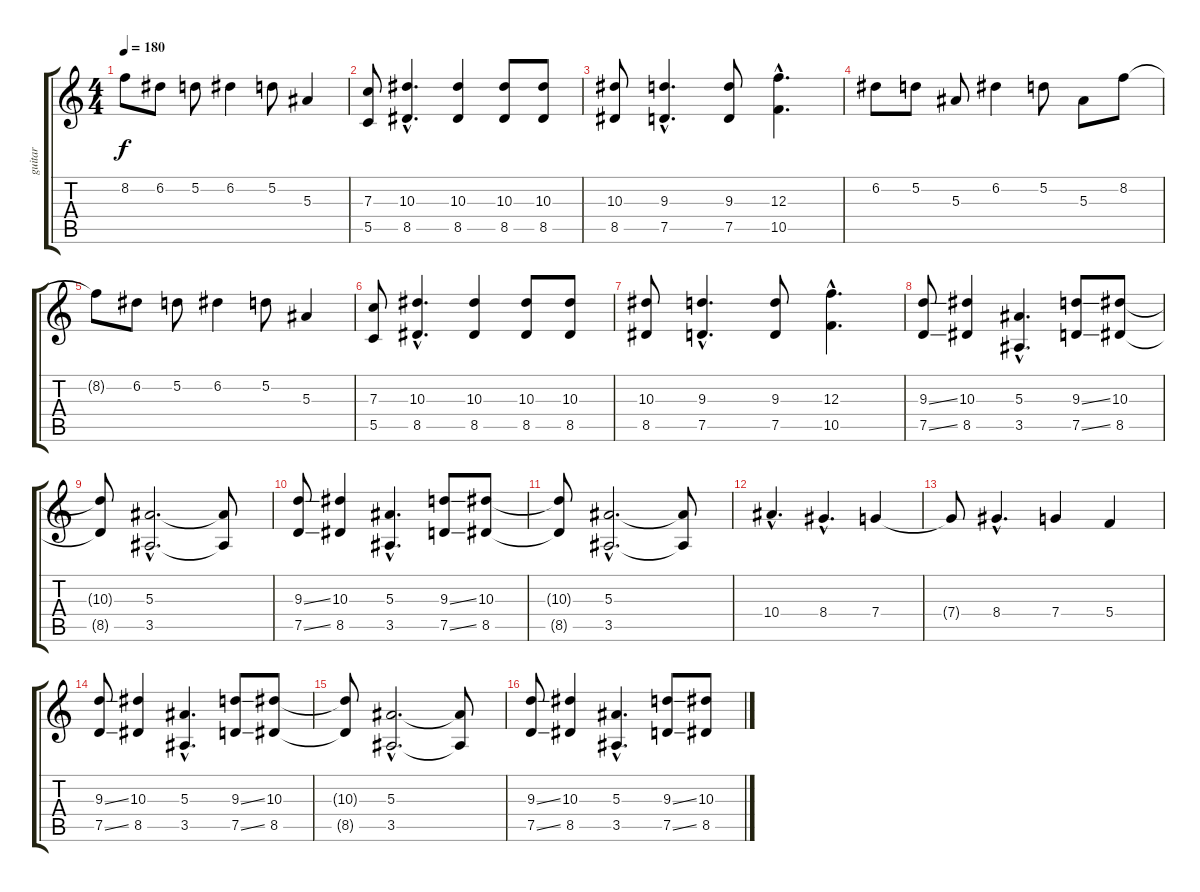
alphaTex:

\track ("guitar" "guitar") {instrument distortionguitar}
\staff {score tabs}
\tuning (D4 A3 F3 C3 G2 C2) {hide}
\ts (4 4)
\tempo 180
\clef g2
\ks c
8.2{t}.8{dy f} 6.2.8 5.2.8 6.2.4 5.2.8 5.3.4 |
(7.3 5.5).8 (10.3{hac} 8.5{hac}).4{d} (10.3 8.5).4 (10.3 8.5).8 (10.3 8.5).8 |
(10.3 8.5).8 (9.3{hac} 7.5{hac}).4{d} (9.3 7.5).8 (12.3{hac} 10.5{hac}).4{d} |
6.2.8 5.2.8 5.3.8 6.2.4 5.2.8 5.3.8 8.2.8 |
8.2{t}.8 6.2.8 5.2.8 6.2.4 5.2.8 5.3.4 |
(7.3 5.5).8 (10.3{hac} 8.5{hac}).4{d} (10.3 8.5).4 (10.3 8.5).8 (10.3 8.5).8 |
(10.3 8.5).8 (9.3{hac} 7.5{hac}).4{d} (9.3 7.5).8 (12.3{hac} 10.5{hac}).4{d} |
(9.3{ss} 7.5{ss}).8 (10.3 8.5).4 (5.3{hac} 3.5{hac}).4{d} (9.3{ss} 7.5{ss}).8 (10.3 8.5).8 |
(10.3{t} 8.5{t}).8 (5.3{hac} 3.5{hac}).2{d} (5.3{t} 3.5{t}).8 |
(9.3{ss} 7.5{ss}).8 (10.3 8.5).4 (5.3{hac} 3.5{hac}).4{d} (9.3{ss} 7.5{ss}).8 (10.3 8.5).8 |
(10.3{t} 8.5{t}).8 (5.3{hac} 3.5{hac}).2{d} (5.3{t} 3.5{t}).8 |
10.4{hac}.4{d} 8.4{hac}.4{d} 7.4.4 |
7.4{t}.8 8.4{hac}.4{d} 7.4.4 5.4.4 |
(9.3{ss} 7.5{ss}).8 (10.3 8.5).4 (5.3{hac} 3.5{hac}).4{d} (9.3{ss} 7.5{ss}).8 (10.3 8.5).8 |
(10.3{t} 8.5{t}).8 (5.3{hac} 3.5{hac}).2{d} (5.3{t} 3.5{t}).8 |
(9.3{ss} 7.5{ss}).8 (10.3 8.5).4 (5.3{hac} 3.5{hac}).4{d} (9.3{ss} 7.5{ss}).8 (10.3 8.5).8
